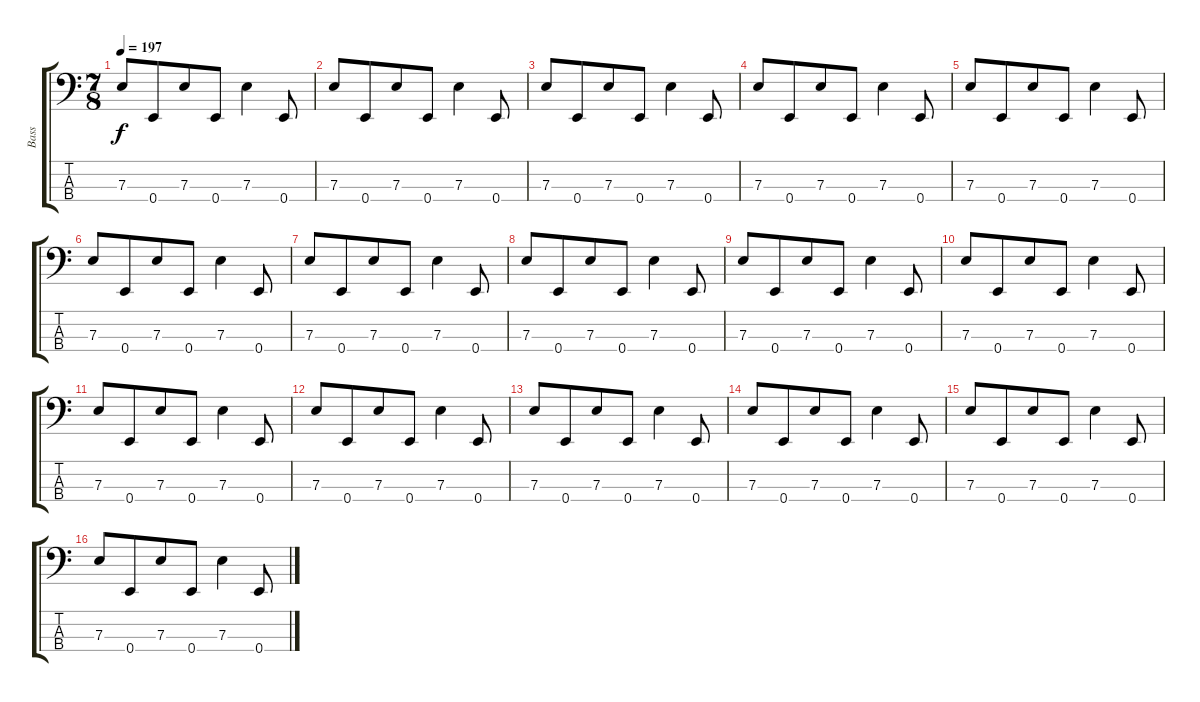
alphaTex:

\track ("Bass" "Bass") {instrument electricbassfinger}
\staff {score tabs}
\tuning (G2 D2 A1 E1) {hide}
\ts (7 8)
\tempo 197
\clef f4
\ks c
7.3.8{dy f instrument electricbassfinger} 0.4.8 7.3.8 0.4.8 7.3.4 0.4.8 |
7.3.8 0.4.8 7.3.8 0.4.8 7.3.4 0.4.8 |
7.3.8 0.4.8 7.3.8 0.4.8 7.3.4 0.4.8 |
7.3.8 0.4.8 7.3.8 0.4.8 7.3.4 0.4.8 |
7.3.8 0.4.8 7.3.8 0.4.8 7.3.4 0.4.8 |
7.3.8 0.4.8 7.3.8 0.4.8 7.3.4 0.4.8 |
7.3.8 0.4.8 7.3.8 0.4.8 7.3.4 0.4.8 |
7.3.8 0.4.8 7.3.8 0.4.8 7.3.4 0.4.8 |
7.3.8 0.4.8 7.3.8 0.4.8 7.3.4 0.4.8 |
7.3.8 0.4.8 7.3.8 0.4.8 7.3.4 0.4.8 |
7.3.8 0.4.8 7.3.8 0.4.8 7.3.4 0.4.8 |
7.3.8 0.4.8 7.3.8 0.4.8 7.3.4 0.4.8 |
7.3.8 0.4.8 7.3.8 0.4.8 7.3.4 0.4.8 |
7.3.8 0.4.8 7.3.8 0.4.8 7.3.4 0.4.8 |
7.3.8 0.4.8 7.3.8 0.4.8 7.3.4 0.4.8 |
7.3.8 0.4.8 7.3.8 0.4.8 7.3.4 0.4.8
